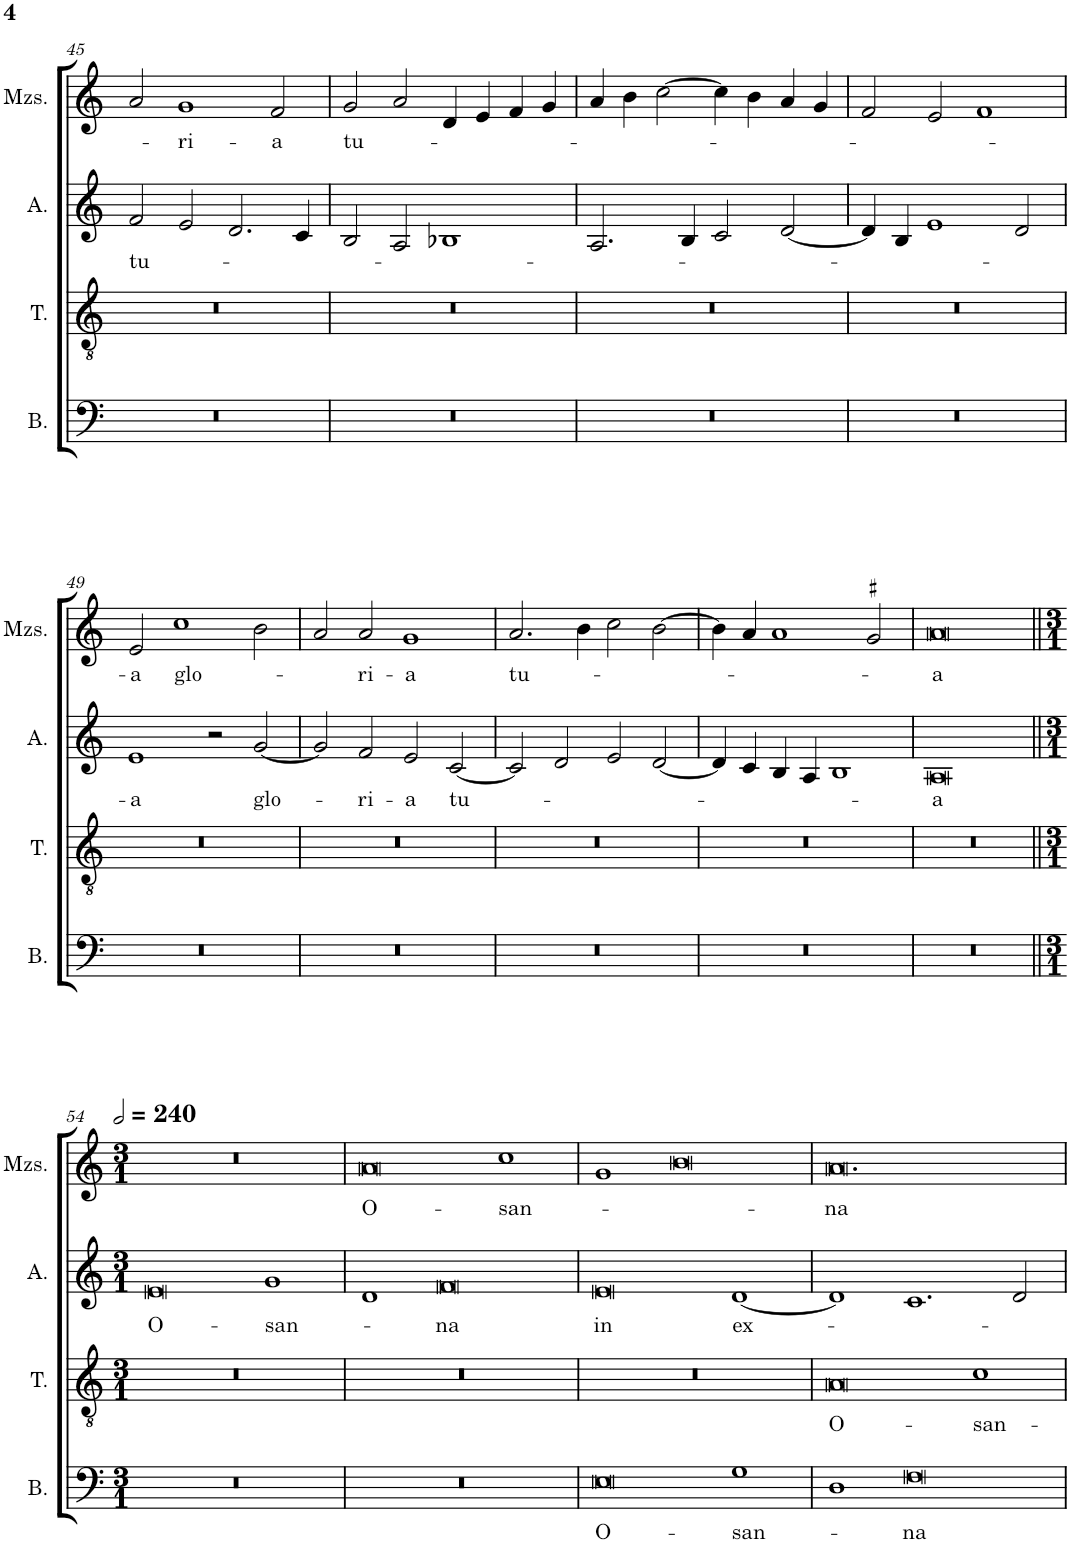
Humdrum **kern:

**kern	**text	**kern	**text	**kern	**text	**kern	**text
*part4	*part4	*part3	*part3	*part2	*part2	*part1	*part1
*staff4	*staff4	*staff3	*staff3	*staff2	*staff2	*staff1	*staff1
*I"Bass	*	*I"Tenor	*	*I"Alto	*	*I"Mezzo-soprano	*
*I'B.	*	*I'T.	*	*I'A.	*	*I'Mzs.	*
!!LO:PB:g=z
*clefF4	*	*clefGv2	*	*clefG2	*	*clefG2	*
*k[]	*	*k[]	*	*k[]	*	*k[]	*
*M2/1	*	*M2/1	*	*M2/1	*	*M2/1	*
=45	=45	=45	=45	=45	=45	=45	=45
!	!	!	!	!	!LO:LY:b	!	!
0r	.	0r	.	2f/	tu-	2a/	.
!	!	!	!	!	!	!	!LO:LY:b
.	.	.	.	2e/	.	1g	-ri-
.	.	.	.	2.d/	.	.	.
!	!	!	!	!	!	!	!LO:LY:b
.	.	.	.	.	.	2f/	-a
.	.	.	.	4c/	.	.	.
=46	=46	=46	=46	=46	=46	=46	=46
!	!	!	!	!	!	!	!LO:LY:b
0r	.	0r	.	2B/	.	2g/	tu-
.	.	.	.	2A/	.	2a/	.
.	.	.	.	1B-X	.	4d/	.
.	.	.	.	.	.	4e/	.
.	.	.	.	.	.	4f/	.
.	.	.	.	.	.	4g/	.
=47	=47	=47	=47	=47	=47	=47	=47
0r	.	0r	.	2.A/	.	4a/	.
.	.	.	.	.	.	4b\	.
.	.	.	.	.	.	[2cc\	.
.	.	.	.	4B/	.	.	.
.	.	.	.	2c/	.	4cc\]	.
.	.	.	.	.	.	4b\	.
.	.	.	.	[2d/	.	4a/	.
.	.	.	.	.	.	4g/	.
=48	=48	=48	=48	=48	=48	=48	=48
0r	.	0r	.	4d/]	.	2f/	.
.	.	.	.	4B/	.	.	.
.	.	.	.	1e	.	2e/	.
.	.	.	.	.	.	1f	.
.	.	.	.	2d/	.	.	.
!!LO:LB:g=z
=49	=49	=49	=49	=49	=49	=49	=49
!	!	!	!	!	!LO:LY:b	!	!LO:LY:b
0r	.	0r	.	1e	-a	2e/	-a
!	!	!	!	!	!	!	!LO:LY:b
.	.	.	.	.	.	1cc	glo-
.	.	.	.	2r	.	.	.
!	!	!	!	!	!LO:LY:b	!	!
.	.	.	.	[2g/	glo-	2b\	.
=50	=50	=50	=50	=50	=50	=50	=50
0r	.	0r	.	2g/]	.	2a/	.
!	!	!	!	!	!LO:LY:b	!	!LO:LY:b
.	.	.	.	2f/	-ri-	2a/	-ri-
!	!	!	!	!	!LO:LY:b	!	!LO:LY:b
.	.	.	.	2e/	-a	1g	-a
!	!	!	!	!	!LO:LY:b	!	!
.	.	.	.	[2c/	tu-	.	.
=51	=51	=51	=51	=51	=51	=51	=51
!	!	!	!	!	!	!	!LO:LY:b
0r	.	0r	.	2c/]	.	2.a/	tu-
.	.	.	.	2d/	.	.	.
.	.	.	.	.	.	4b\	.
.	.	.	.	2e/	.	2cc\	.
.	.	.	.	[2d/	.	[2b\	.
=52	=52	=52	=52	=52	=52	=52	=52
0r	.	0r	.	4d/]	.	4b\]	.
.	.	.	.	4c/	.	4a/	.
.	.	.	.	4B/	.	1a	.
.	.	.	.	4A/	.	.	.
.	.	.	.	1B	.	.	.
.	.	.	.	.	.	2g#X/	.
=53	=53	=53	=53	=53	=53	=53	=53
!	!	!	!	!	!LO:LY:b	!	!LO:LY:b
0r	.	0r	.	0A	-a	0a	-a
!!LO:LB:g=z
=54||	=54||	=54||	=54||	=54||	=54||	=54||	=54||
*M3/1	*	*M3/1	*	*M3/1	*	*M3/1	*
*	*	*	*	*	*	*MM480	*
!	!	!	!	!	!LO:LY:b	!	!
0.r	.	0.r	.	0e	O-	0.r	.
!	!	!	!	!	!LO:LY:b	!	!
.	.	.	.	1g	-san-	.	.
=55	=55	=55	=55	=55	=55	=55	=55
!	!	!	!	!	!	!	!LO:LY:b
0.r	.	0.r	.	1d	.	0a	O-
!	!	!	!	!	!LO:LY:b	!	!
.	.	.	.	0f	-na	.	.
!	!	!	!	!	!	!	!LO:LY:b
.	.	.	.	.	.	1cc	-san-
=56	=56	=56	=56	=56	=56	=56	=56
!	!LO:LY:b	!	!	!	!LO:LY:b	!	!
0E	O-	0.r	.	0e	in	1g	.
.	.	.	.	.	.	0b	.
!	!LO:LY:b	!	!	!	!LO:LY:b	!	!
1G	-san-	.	.	[1d	ex-	.	.
=57	=57	=57	=57	=57	=57	=57	=57
!	!	!	!LO:LY:b	!	!	!	!LO:LY:b
1D	.	0A	O-	1d]	.	0.a	-na
!	!LO:LY:b	!	!	!	!	!	!
0F	-na	.	.	1.c	.	.	.
!	!	!	!LO:LY:b	!	!	!	!
.	.	1c	-san-	.	.	.	.
.	.	.	.	2d/	.	.	.
=	=	=	=	=	=	=	=
*-	*-	*-	*-	*-	*-	*-	*-
